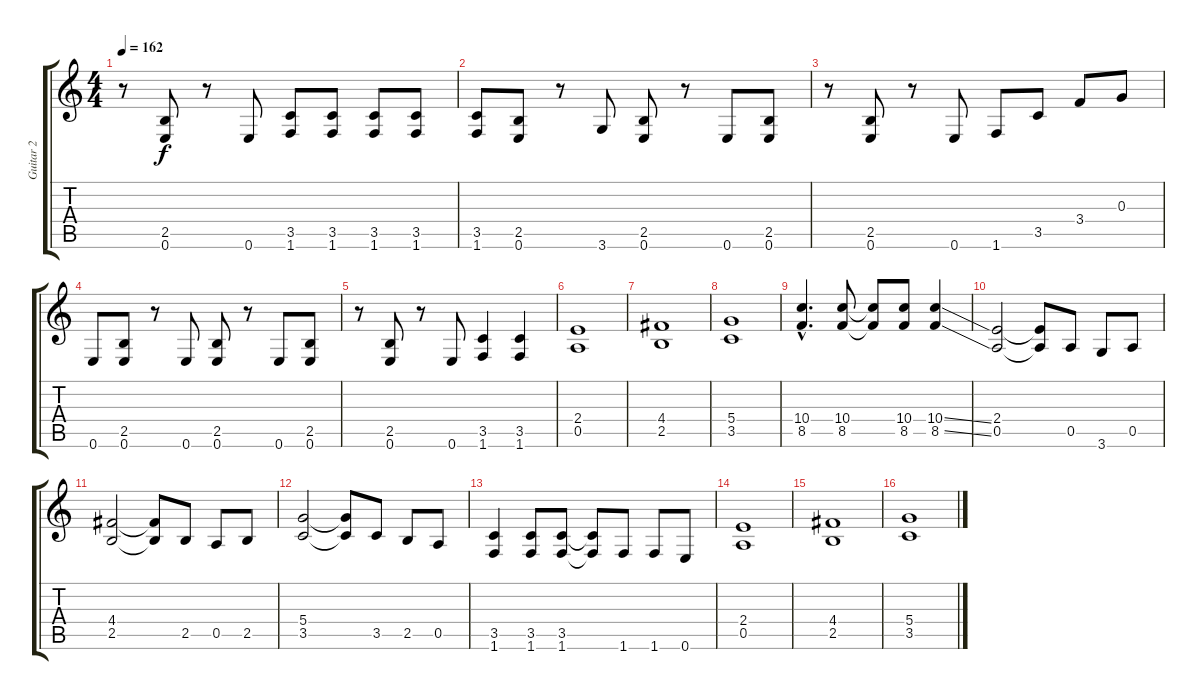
\track ("Guitar 2" "Guitar 2") {instrument distortionguitar}
\staff {score tabs}
\tuning (E4 B3 G3 D3 A2 E2) {hide}
\ts (4 4)
\tempo 162
\clef g2
\ks c
r.8{dy f} (2.5 0.6).8 r.8 0.6.8 (3.5 1.6).8 (3.5 1.6).8 (3.5 1.6).8 (3.5 1.6).8 |
(3.5 1.6).8 (2.5 0.6).8 r.8 3.6.8 (2.5 0.6).8 r.8 0.6.8 (2.5 0.6).8 |
r.8 (2.5 0.6).8 r.8 0.6.8 1.6.8 3.5.8 3.4.8 0.3.8 |
0.6.8 (2.5 0.6).8 r.8 0.6.8 (2.5 0.6).8 r.8 0.6.8 (2.5 0.6).8 |
r.8 (2.5 0.6).8 r.8 0.6.8 (3.5 1.6).4 (3.5 1.6).4 |
(2.4 0.5).1 |
(4.4 2.5).1 |
(5.4 3.5).1 |
(10.4{hac} 8.5{hac}).4{d} (10.4 8.5).8 (10.4{t} 8.5{t}).8 (10.4 8.5).8 (10.4{ss} 8.5{ss}).4 |
(2.4 0.5).2 (2.4{t} 0.5{t}).8 0.5.8 3.6.8 0.5.8 |
(4.4 2.5).2 (4.4{t} 2.5{t}).8 2.5.8 0.5.8 2.5.8 |
(5.4 3.5).2 (5.4{t} 3.5{t}).8 3.5.8 2.5.8 0.5.8 |
(3.5 1.6).4 (3.5 1.6).8 (3.5 1.6).8 (3.5{t} 1.6{t}).8 1.6.8 1.6.8 0.6.8 |
(2.4 0.5).1 |
(4.4 2.5).1 |
(5.4 3.5).1
